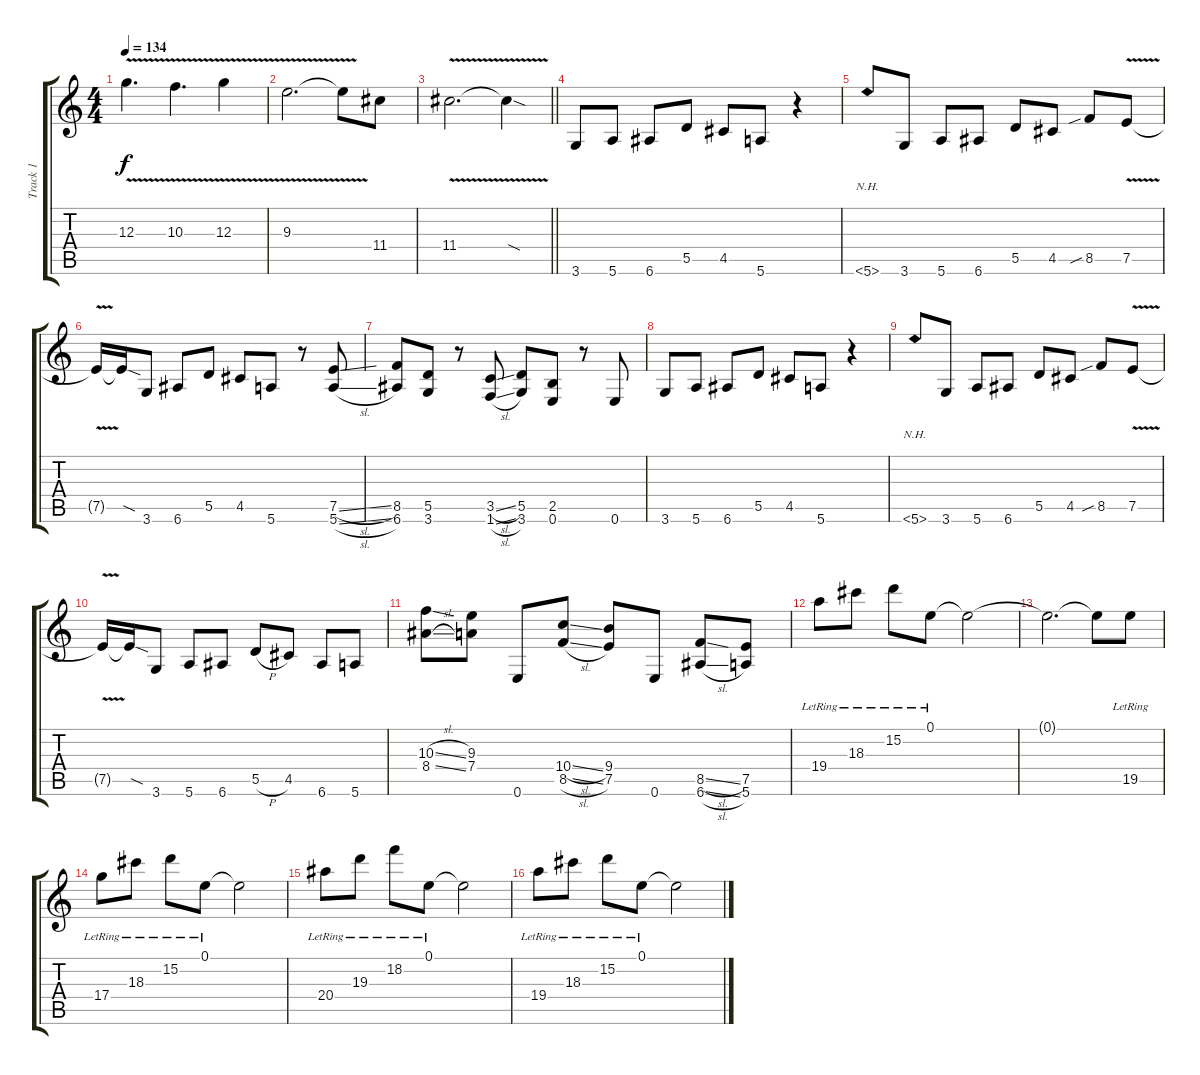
\track ("Track 1" "Track 1") {instrument distortionguitar}
\staff {score tabs}
\tuning (E4 B3 G3 D3 A2 E2) {hide}
\ts (4 4)
\tempo 134
\clef g2
\ks c
12.3{v}.4{d dy f} 10.3{v}.4{d} 12.3{v}.4 |
9.3{v}.2{d} 9.3{t}.8 11.4.8 |
\barLineRight lightlight
11.4{v}.2{d} 11.4{sod t}.4 |
3.6.8 5.6.8 6.6.8 5.5.8 4.5.8 5.6.8 r.4 |
5.6{nh}.8 3.6.8 5.6.8 6.6.8 5.5.8 4.5.8 8.5{sib}.8 7.5{v}.8 |
7.5{t}.16 7.5{sod t}.16 3.6.8 6.6.8 5.5.8 4.5.8 5.6.8 r.8 (7.5{sl} 5.6{sl}).8 |
(8.5 6.6).8 (5.5 3.6).8 r.8 (3.5{sl} 1.6{sl}).8 (5.5 3.6).8 (2.5 0.6).8 r.8 0.6.8 |
3.6.8 5.6.8 6.6.8 5.5.8 4.5.8 5.6.8 r.4 |
5.6{nh}.8 3.6.8 5.6.8 6.6.8 5.5.8 4.5.8 8.5{sib}.8 7.5{v}.8 |
7.5{t}.16 7.5{sod t}.16 3.6.8 5.6.8 6.6.8 5.5{h}.8 4.5.8 6.6.8 5.6.8 |
(10.3{sl} 8.4{sl}).8 (9.3 7.4).8 0.6.8 (10.4{sl} 8.5{sl}).8 (9.4 7.5).8 0.6.8 (8.5{sl} 6.6{sl}).8 (7.5 5.6).8 |
19.4{lr}.8{instrument electricguitarclean} 18.3{lr}.8 15.2{lr}.8 0.1{lr}.8 0.1{t}.2 |
0.1{t}.2{d} 0.1{t}.8 19.5{lr}.8 |
17.4{lr}.8 18.3{lr}.8 15.2{lr}.8 0.1{lr}.8 0.1{t}.2 |
20.4{lr}.8 19.3{lr}.8 18.2{lr}.8 0.1{lr}.8 0.1{t}.2 |
19.4{lr}.8 18.3{lr}.8 15.2{lr}.8 0.1{lr}.8 0.1{t}.2
